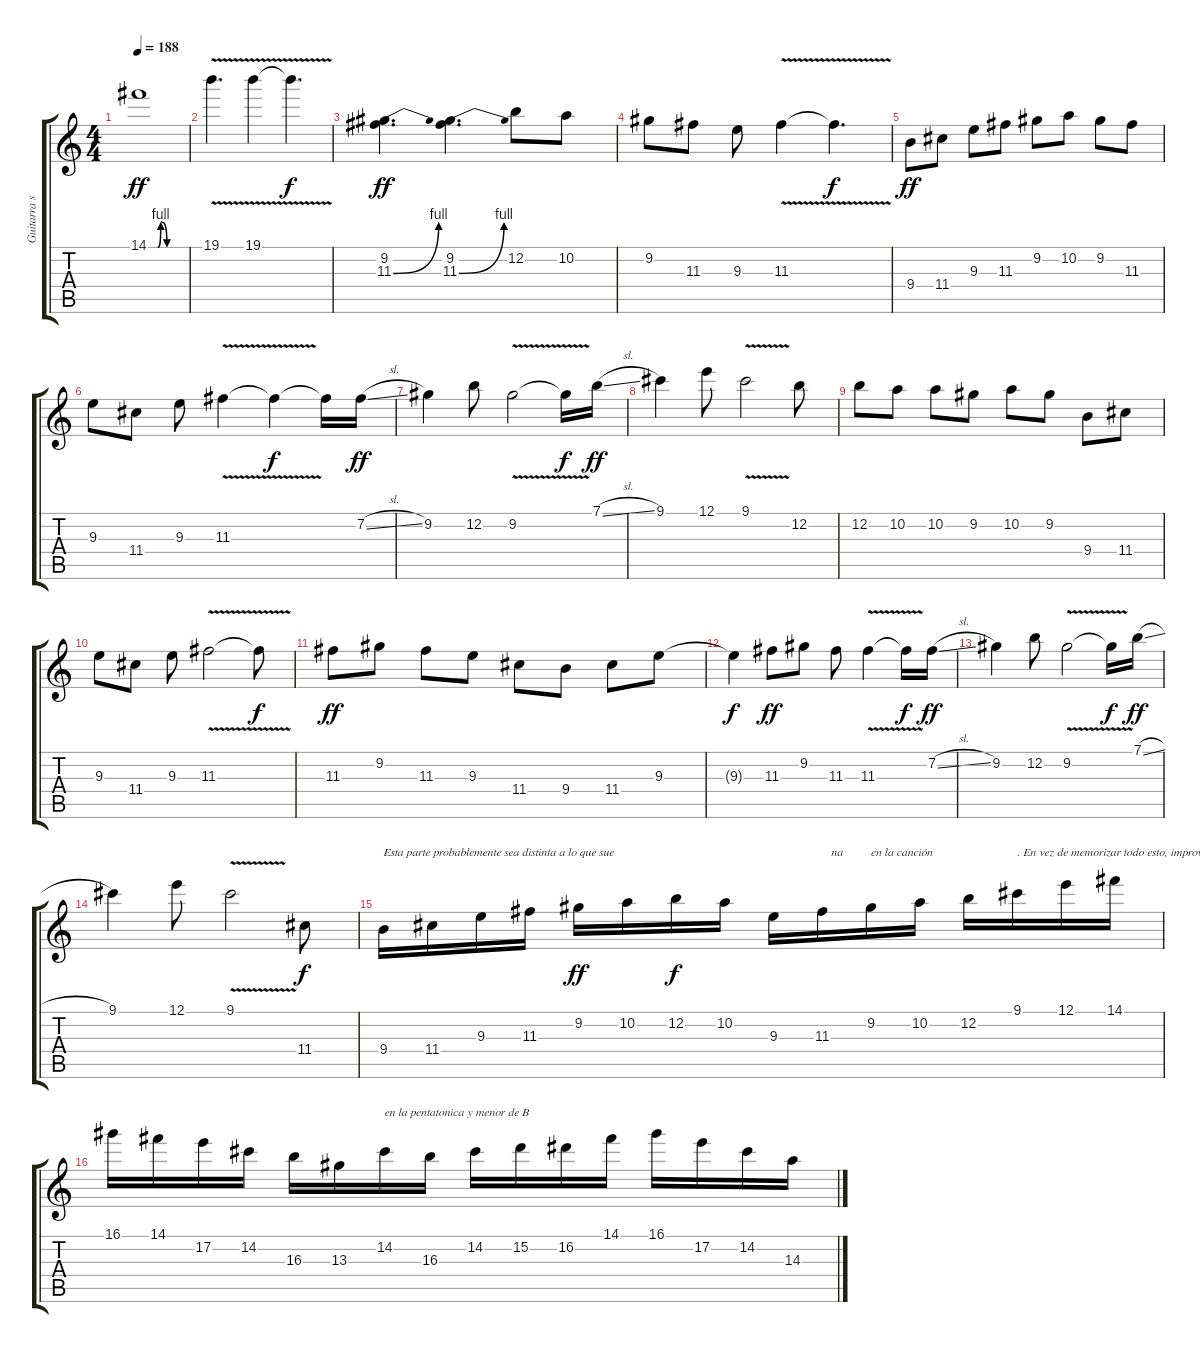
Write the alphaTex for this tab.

\track ("Guitarra solista" "Guitarra s") {instrument distortionguitar}
\staff {score tabs}
\tuning (E4 B3 G3 D3 A2 E2) {hide}
\ts (4 4)
\tempo 188
\clef g2
\ks c
14.1{be (custom 0 0 10 0 15 0 20 4 30 0 60 0)}.1{dy ff} |
19.1{v}.4{d} 19.1{v}.4 19.1{t}.4{d dy f} |
(9.2 11.3{be (bend 0 0 60 4)}).4{d dy ff} (9.2 11.3{be (bend 0 0 60 4)}).4{d} 12.2.8 10.2.8 |
9.2.8 11.3.8 9.3.8 11.3{v}.4 11.3{t}.4{d dy f} |
9.4.8{dy ff} 11.4.8 9.3.8 11.3.8 9.2.8 10.2.8 9.2.8 11.3.8 |
9.3.8 11.4.8 9.3.8 11.3{v}.4 11.3{t}.4{dy f} 11.3{t}.16 7.2{sl}.16{dy ff} |
9.2.4 12.2.8 9.2{v}.2 9.2{t}.16{dy f} 7.1{sl}.16{dy ff} |
9.1.4 12.1.8 9.1{v}.2 12.2.8 |
12.2.8 10.2.8 10.2.8 9.2.8 10.2.8 9.2.8 9.4.8 11.4.8 |
9.3.8 11.4.8 9.3.8 11.3{v}.2 11.3{t}.8{dy f} |
11.3.8{dy ff} 9.2.8 11.3.8 9.3.8 11.4.8 9.4.8 11.4.8 9.3.8 |
9.3{t}.4{dy f} 11.3.8{dy ff} 9.2.8 11.3.8 11.3{v}.4 11.3{t}.16{dy f} 7.2{sl}.16{dy ff} |
9.2.4 12.2.8 9.2{v}.2 9.2{t}.16{dy f} 7.1{sl}.16{dy ff} |
9.1.4 12.1.8 9.1{v}.2 11.4.8{dy f} |
9.4.16{txt "Esta parte probablemente sea distinta a lo que sue"} 11.4.16 9.3.16 11.3.16 9.2.16{dy ff} 10.2.16 12.2.16{dy f} 10.2.16 9.3.16 11.3.16{txt "   na"} 9.2.16{txt "en la canción"} 10.2.16 12.2.16 9.1.16{txt ". En vez de memorizar todo esto, improvisad algo"} 12.1.16 14.1.16 |
16.1.16 14.1.16 17.2.16 14.2.16 16.3.16 13.3.16 14.2.16{txt "en la pentatonica y menor de B"} 16.3.16 14.2.16 15.2.16 16.2.16 14.1.16 16.1.16 17.2.16 14.2.16 14.3.16
